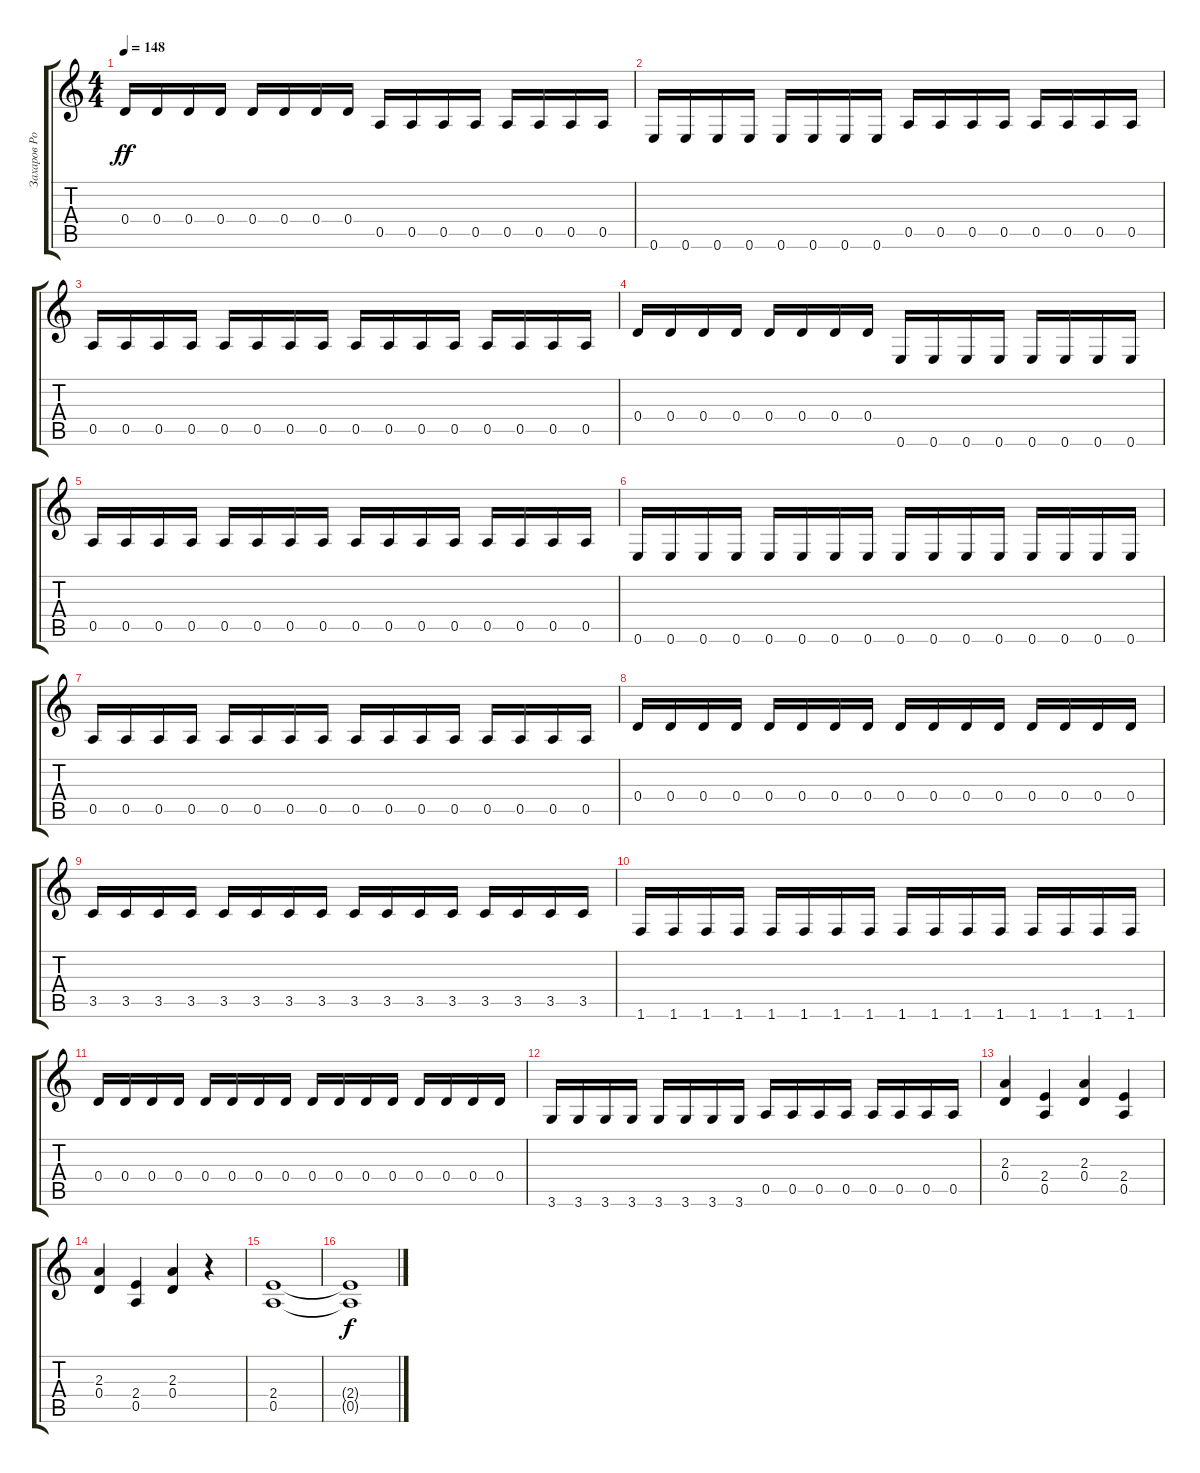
\track ("Захаров Роман" "Захаров Ро") {instrument distortionguitar}
\staff {score tabs}
\tuning (E4 B3 G3 D3 A2 E2) {hide}
\ts (4 4)
\tempo 148
\clef g2
\ks c
0.4.16{dy ff} 0.4.16 0.4.16 0.4.16 0.4.16 0.4.16 0.4.16 0.4.16 0.5.16 0.5.16 0.5.16 0.5.16 0.5.16 0.5.16 0.5.16 0.5.16 |
0.6.16 0.6.16 0.6.16 0.6.16 0.6.16 0.6.16 0.6.16 0.6.16 0.5.16 0.5.16 0.5.16 0.5.16 0.5.16 0.5.16 0.5.16 0.5.16 |
0.5.16 0.5.16 0.5.16 0.5.16 0.5.16 0.5.16 0.5.16 0.5.16 0.5.16 0.5.16 0.5.16 0.5.16 0.5.16 0.5.16 0.5.16 0.5.16 |
0.4.16 0.4.16 0.4.16 0.4.16 0.4.16 0.4.16 0.4.16 0.4.16 0.6.16 0.6.16 0.6.16 0.6.16 0.6.16 0.6.16 0.6.16 0.6.16 |
0.5.16 0.5.16 0.5.16 0.5.16 0.5.16 0.5.16 0.5.16 0.5.16 0.5.16 0.5.16 0.5.16 0.5.16 0.5.16 0.5.16 0.5.16 0.5.16 |
0.6.16 0.6.16 0.6.16 0.6.16 0.6.16 0.6.16 0.6.16 0.6.16 0.6.16 0.6.16 0.6.16 0.6.16 0.6.16 0.6.16 0.6.16 0.6.16 |
0.5.16 0.5.16 0.5.16 0.5.16 0.5.16 0.5.16 0.5.16 0.5.16 0.5.16 0.5.16 0.5.16 0.5.16 0.5.16 0.5.16 0.5.16 0.5.16 |
0.4.16 0.4.16 0.4.16 0.4.16 0.4.16 0.4.16 0.4.16 0.4.16 0.4.16 0.4.16 0.4.16 0.4.16 0.4.16 0.4.16 0.4.16 0.4.16 |
3.5.16 3.5.16 3.5.16 3.5.16 3.5.16 3.5.16 3.5.16 3.5.16 3.5.16 3.5.16 3.5.16 3.5.16 3.5.16 3.5.16 3.5.16 3.5.16 |
1.6.16 1.6.16 1.6.16 1.6.16 1.6.16 1.6.16 1.6.16 1.6.16 1.6.16 1.6.16 1.6.16 1.6.16 1.6.16 1.6.16 1.6.16 1.6.16 |
0.4.16 0.4.16 0.4.16 0.4.16 0.4.16 0.4.16 0.4.16 0.4.16 0.4.16 0.4.16 0.4.16 0.4.16 0.4.16 0.4.16 0.4.16 0.4.16 |
3.6.16 3.6.16 3.6.16 3.6.16 3.6.16 3.6.16 3.6.16 3.6.16 0.5.16 0.5.16 0.5.16 0.5.16 0.5.16 0.5.16 0.5.16 0.5.16 |
(2.3 0.4).4 (2.4 0.5).4 (2.3 0.4).4 (2.4 0.5).4 |
(2.3 0.4).4 (2.4 0.5).4 (2.3 0.4).4 r.4 |
(2.4 0.5).1 |
(2.4{t} 0.5{t}).1{dy f}
